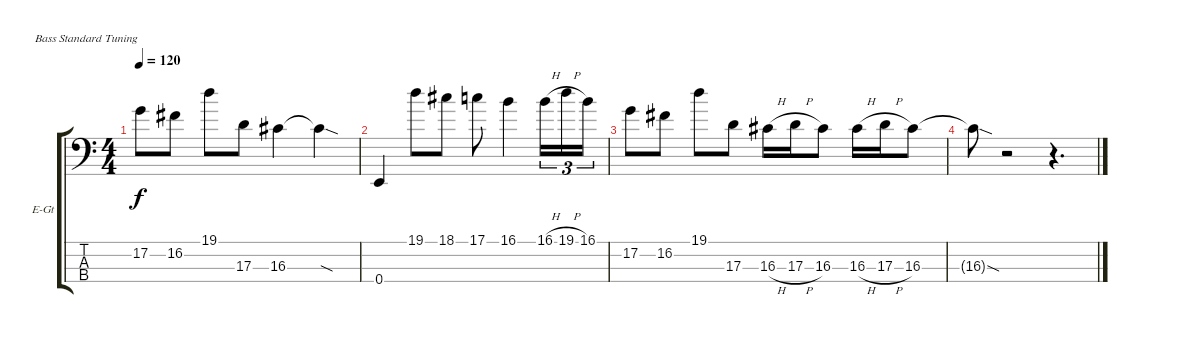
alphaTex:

\defaultSystemsLayout 4
\bracketExtendMode groupsimilarinstruments
\firstSystemTrackNameOrientation horizontal
\otherSystemsTrackNameOrientation horizontal
\track ("Cliff Burton (Dist.Bass)" "E-Gt") {instrument electricbassfinger}
\staff {score tabs}
\tuning (G2 D2 A1 E1)
\ts (4 4)
\tempo 120
\clef f4
\ks c
17.2.8{dy f} 16.2.8 19.1.8 17.3.8 16.3.4 16.3{sod t}.4 |
0.4.4 19.1.8 18.1.8 17.1.8 16.1.4 16.1{h}.16{tu (3 2)} 19.1{h}.16{tu (3 2)} 16.1.16{tu (3 2)} |
17.2.8 16.2.8 19.1.8 17.3.8 16.3{h}.16 17.3{h}.16 16.3.8 16.3{h}.16 17.3{h}.16 16.3.8 |
16.3{sod t}.8 r.2 r.4{d}
